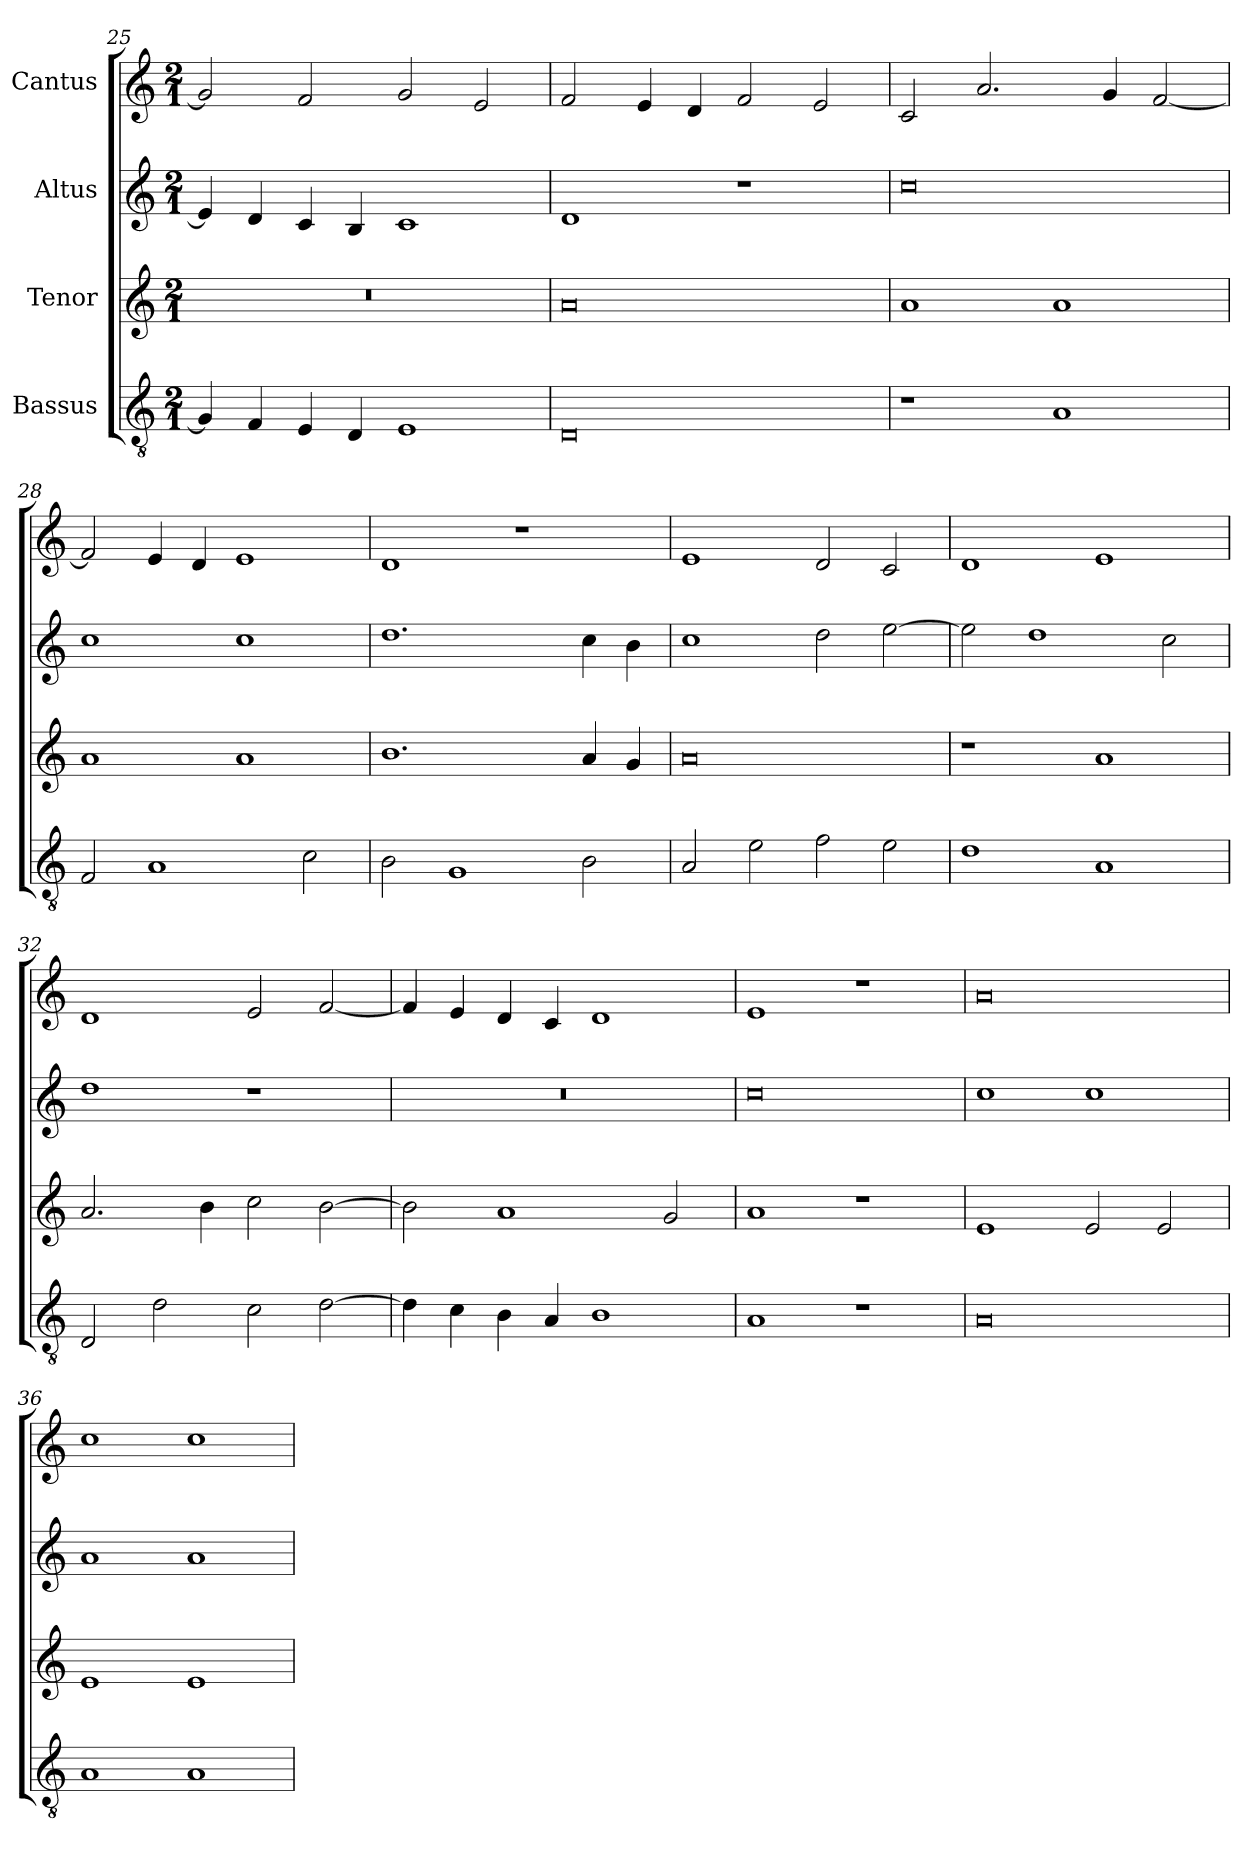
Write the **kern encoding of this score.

**kern	**kern	**kern	**kern
*part4	*part3	*part2	*part1
*staff4	*staff3	*staff2	*staff1
*I"Bassus	*I"Tenor	*I"Altus	*I"Cantus
*clefGv2	*clefG2	*clefG2	*clefG2
*ITrd7c12	*	*	*
*k[]	*k[]	*k[]	*k[]
*C:	*C:	*C:	*C:
*M2/1	*M2/1	*M2/1	*M2/1
=25	=25	=25	=25
!	!LO:N:vis=1	!	!
4GGi/]	0r	4ei/]	2gi/]
4FFi/	.	4di/	.
4EEi/	.	4ci/	2fi/
4DDi/	.	4Bi/	.
1EEi	.	1ci	2gi/
.	.	.	2ei/
=26	=26	=26	=26
0DDi	0ai	1di	2fi/
.	.	.	4ei/
.	.	.	4di/
.	.	1r	2fi/
.	.	.	2ei/
!!LO:LB:g=z
=27	=27	=27	=27
1r	1ai	0cci	2ci/
.	.	.	2.ai/
1AAi	1ai	.	.
.	.	.	4gi/
.	.	.	[<2fi/
=28	=28	=28	=28
2FFi/	1ai	1cci	2fi/]
1AAi	.	.	4ei/
.	.	.	4di/
.	1ai	1cci	1ei
2Ci\	.	.	.
=29	=29	=29	=29
2BBi\	1.bi	1.ddi	1di
1GGi	.	.	.
.	.	.	1r
2BBi\	4ai/	4cci\	.
.	4gi/	4bi\	.
=30	=30	=30	=30
2AAi/	0ai	1cci	1ei
2Ei\	.	.	.
2Fi\	.	2ddi\	2di/
2Ei\	.	[>2eei\	2ci/
=31	=31	=31	=31
1Di	1r	2eei\]	1di
.	.	1ddi	.
1AAi	1ai	.	1ei
.	.	2cci\	.
=32	=32	=32	=32
2DDi/	2.ai/	1ddi	1di
2Di\	.	.	.
.	4bi\	.	.
2Ci\	2cci\	1r	2ei/
[>2Di\	[>2bi\	.	[<2fi/
!!LO:PB:g=z
=33	=33	=33	=33
!	!	!LO:N:vis=1	!
4Di\]	2bi\]	0r	4fi/]
4Ci\	.	.	4ei/
4BBi\	1ai	.	4di/
4AAi/	.	.	4ci/
1BBi	.	.	1di
.	2gi/	.	.
=34	=34	=34	=34
1AAi	1ai	0cci	1ei
1r	1r	.	1r
=35	=35	=35	=35
0AAi	1ei	1cci	0ai
.	2ei/	1cci	.
.	2ei/	.	.
=36	=36	=36	=36
1AAi	1ei	1ai	1cci
1AAi	1ei	1ai	1cci
=	=	=	=
*-	*-	*-	*-
